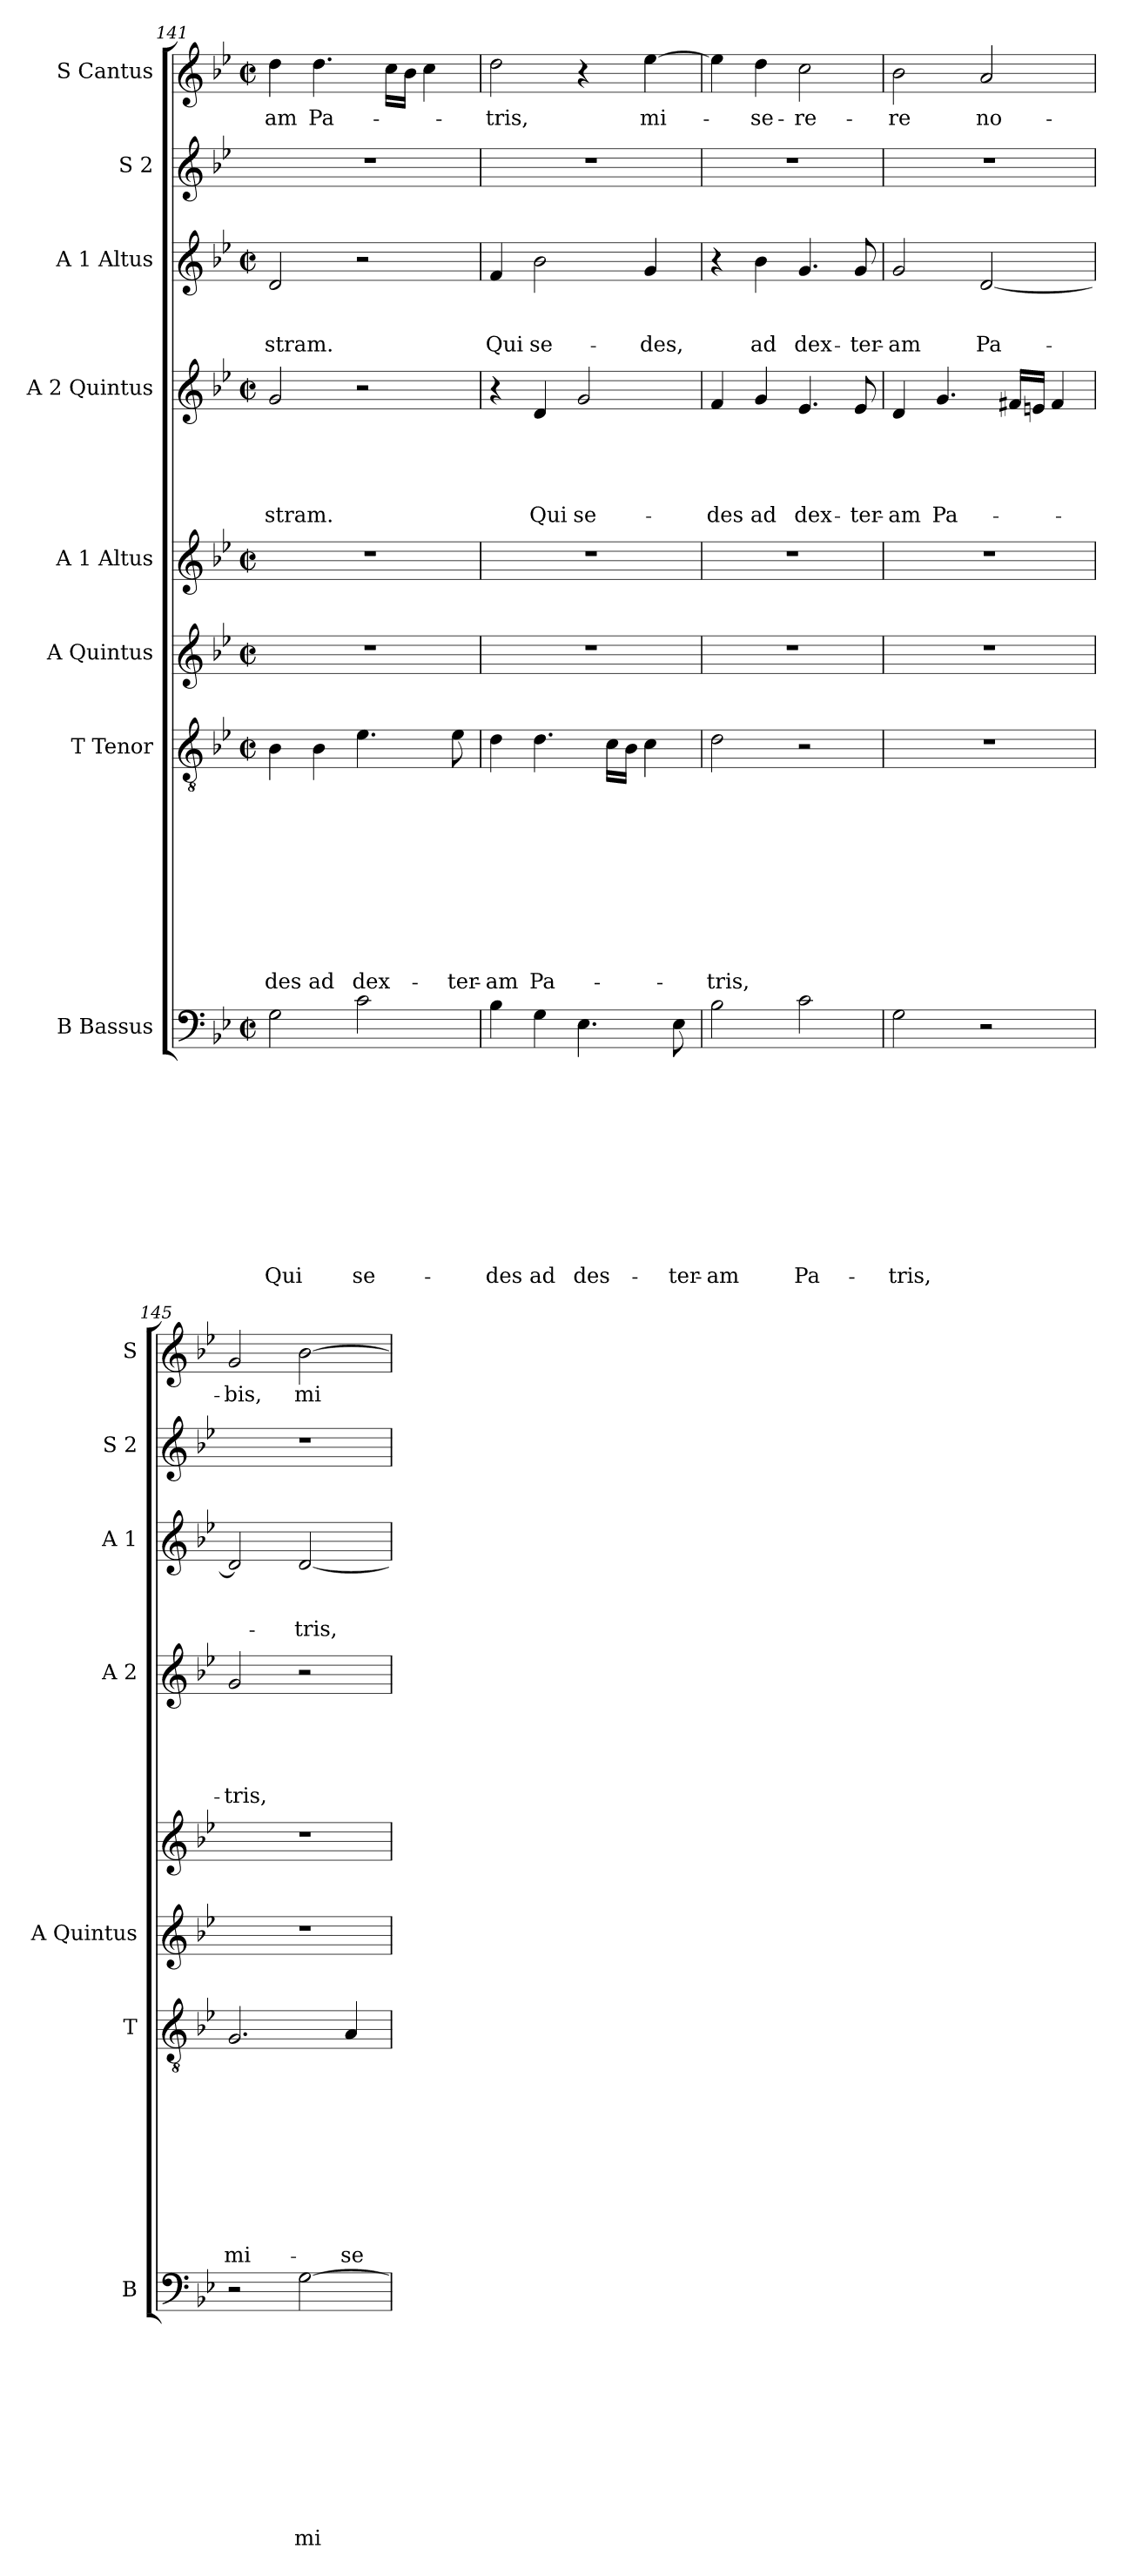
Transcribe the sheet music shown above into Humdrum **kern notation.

**kern	**text	**text	**text	**text	**text	**text	**text	**text	**text	**text	**text	**kern	**text	**text	**text	**text	**text	**text	**text	**text	**text	**text	**kern	**kern	**kern	**text	**text	**text	**text	**text	**kern	**text	**text	**text	**kern	**kern	**text
*part8	*part8	*part8	*part8	*part8	*part8	*part8	*part8	*part8	*part8	*part8	*part8	*part7	*part7	*part7	*part7	*part7	*part7	*part7	*part7	*part7	*part7	*part7	*part6	*part5	*part4	*part4	*part4	*part4	*part4	*part4	*part3	*part3	*part3	*part3	*part2	*part1	*part1
*staff8	*staff8	*staff8	*staff8	*staff8	*staff8	*staff8	*staff8	*staff8	*staff8	*staff8	*staff8	*staff7	*staff7	*staff7	*staff7	*staff7	*staff7	*staff7	*staff7	*staff7	*staff7	*staff7	*staff6	*staff5	*staff4	*staff4	*staff4	*staff4	*staff4	*staff4	*staff3	*staff3	*staff3	*staff3	*staff2	*staff1	*staff1
*I"B Bassus	*	*	*	*	*	*	*	*	*	*	*	*I"T Tenor	*	*	*	*	*	*	*	*	*	*	*I"A Quintus	*I"A 1 Altus	*I"A 2 Quintus	*	*	*	*	*	*I"A 1 Altus	*	*	*	*I"S 2	*I"S Cantus	*
*I'B	*	*	*	*	*	*	*	*	*	*	*	*I'T	*	*	*	*	*	*	*	*	*	*	*I'A Quintus	*	*I'A 2	*	*	*	*	*	*I'A 1	*	*	*	*I'S 2	*I'S	*
*clefF4	*	*	*	*	*	*	*	*	*	*	*	*clefGv2	*	*	*	*	*	*	*	*	*	*	*clefG2	*clefG2	*clefG2	*	*	*	*	*	*clefG2	*	*	*	*clefG2	*clefG2	*
*k[b-e-]	*	*	*	*	*	*	*	*	*	*	*	*k[b-e-]	*	*	*	*	*	*	*	*	*	*	*k[b-e-]	*k[b-e-]	*k[b-e-]	*	*	*	*	*	*k[b-e-]	*	*	*	*k[b-e-]	*k[b-e-]	*
*B-:	*	*	*	*	*	*	*	*	*	*	*	*B-:	*	*	*	*	*	*	*	*	*	*	*B-:	*B-:	*B-:	*	*	*	*	*	*B-:	*	*	*	*B-:	*B-:	*
*M2/2	*	*	*	*	*	*	*	*	*	*	*	*M2/2	*	*	*	*	*	*	*	*	*	*	*M2/2	*M2/2	*M2/2	*	*	*	*	*	*M2/2	*	*	*	*	*M2/2	*
*met(c|)	*	*	*	*	*	*	*	*	*	*	*	*met(c|)	*	*	*	*	*	*	*	*	*	*	*met(c|)	*met(c|)	*met(c|)	*	*	*	*	*	*met(c|)	*	*	*	*	*met(c|)	*
=141	=141	=141	=141	=141	=141	=141	=141	=141	=141	=141	=141	=141	=141	=141	=141	=141	=141	=141	=141	=141	=141	=141	=141	=141	=141	=141	=141	=141	=141	=141	=141	=141	=141	=141	=141	=141	=141
!	!	!	!	!	!	!	!	!	!	!	!LO:LY:b	!	!	!	!	!	!	!	!	!	!	!LO:LY:b	!	!	!	!	!	!	!	!LO:LY:b	!	!	!	!LO:LY:b	!	!	!LO:LY:b
2G\	.	.	.	.	.	.	.	.	.	.	Qui	4B-\	.	.	.	.	.	.	.	.	.	-des	1r	1r	2g/	.	.	.	.	-stram.	2d/	.	.	-stram.	1r	4dd\	-am
!	!	!	!	!	!	!	!	!	!	!	!	!	!	!	!	!	!	!	!	!	!	!LO:LY:b	!	!	!	!	!	!	!	!	!	!	!	!	!	!	!LO:LY:b
.	.	.	.	.	.	.	.	.	.	.	.	4B-\	.	.	.	.	.	.	.	.	.	ad	.	.	.	.	.	.	.	.	.	.	.	.	.	4.dd\	Pa-
!	!	!	!	!	!	!	!	!	!	!	!LO:LY:b	!	!	!	!	!	!	!	!	!	!	!LO:LY:b	!	!	!	!	!	!	!	!	!	!	!	!	!	!	!
2c\	.	.	.	.	.	.	.	.	.	.	se-	4.e-\	.	.	.	.	.	.	.	.	.	dex-	.	.	2r	.	.	.	.	.	2r	.	.	.	.	.	.
.	.	.	.	.	.	.	.	.	.	.	.	.	.	.	.	.	.	.	.	.	.	.	.	.	.	.	.	.	.	.	.	.	.	.	.	16cc\LL	.
.	.	.	.	.	.	.	.	.	.	.	.	.	.	.	.	.	.	.	.	.	.	.	.	.	.	.	.	.	.	.	.	.	.	.	.	16b-\JJ	.
.	.	.	.	.	.	.	.	.	.	.	.	.	.	.	.	.	.	.	.	.	.	.	.	.	.	.	.	.	.	.	.	.	.	.	.	4cc\	.
!	!	!	!	!	!	!	!	!	!	!	!	!	!	!	!	!	!	!	!	!	!	!LO:LY:b	!	!	!	!	!	!	!	!	!	!	!	!	!	!	!
.	.	.	.	.	.	.	.	.	.	.	.	8e-\	.	.	.	.	.	.	.	.	.	-ter-	.	.	.	.	.	.	.	.	.	.	.	.	.	.	.
=142	=142	=142	=142	=142	=142	=142	=142	=142	=142	=142	=142	=142	=142	=142	=142	=142	=142	=142	=142	=142	=142	=142	=142	=142	=142	=142	=142	=142	=142	=142	=142	=142	=142	=142	=142	=142	=142
!	!	!	!	!	!	!	!	!	!	!	!LO:LY:b	!	!	!	!	!	!	!	!	!	!	!LO:LY:b	!	!	!	!	!	!	!	!	!	!	!	!LO:LY:b	!	!	!LO:LY:b
4B-\	.	.	.	.	.	.	.	.	.	.	-des	4d\	.	.	.	.	.	.	.	.	.	-am	1r	1r	4r	.	.	.	.	.	4f/	.	.	Qui	1r	2dd\	-tris,
!	!	!	!	!	!	!	!	!	!	!	!LO:LY:b	!	!	!	!	!	!	!	!	!	!	!LO:LY:b	!	!	!	!	!	!	!	!LO:LY:b	!	!	!	!LO:LY:b	!	!	!
4G\	.	.	.	.	.	.	.	.	.	.	ad	4.d\	.	.	.	.	.	.	.	.	.	Pa-	.	.	4d/	.	.	.	.	Qui	2b-\	.	.	se-	.	.	.
!	!	!	!	!	!	!	!	!	!	!	!LO:LY:b	!	!	!	!	!	!	!	!	!	!	!	!	!	!	!	!	!	!	!LO:LY:b	!	!	!	!	!	!	!
4.E-\	.	.	.	.	.	.	.	.	.	.	des-	.	.	.	.	.	.	.	.	.	.	.	.	.	2g/	.	.	.	.	se-	.	.	.	.	.	4r	.
.	.	.	.	.	.	.	.	.	.	.	.	16c\LL	.	.	.	.	.	.	.	.	.	.	.	.	.	.	.	.	.	.	.	.	.	.	.	.	.
.	.	.	.	.	.	.	.	.	.	.	.	16B-\JJ	.	.	.	.	.	.	.	.	.	.	.	.	.	.	.	.	.	.	.	.	.	.	.	.	.
!	!	!	!	!	!	!	!	!	!	!	!	!	!	!	!	!	!	!	!	!	!	!	!	!	!	!	!	!	!	!	!	!	!	!LO:LY:b	!	!	!LO:LY:b
.	.	.	.	.	.	.	.	.	.	.	.	4c\	.	.	.	.	.	.	.	.	.	.	.	.	.	.	.	.	.	.	4g/	.	.	-des,	.	[<4ee-\	mi-
!	!	!	!	!	!	!	!	!	!	!	!LO:LY:b	!	!	!	!	!	!	!	!	!	!	!	!	!	!	!	!	!	!	!	!	!	!	!	!	!	!
8E-\	.	.	.	.	.	.	.	.	.	.	-ter-	.	.	.	.	.	.	.	.	.	.	.	.	.	.	.	.	.	.	.	.	.	.	.	.	.	.
!!LO:LB:g=z
=143	=143	=143	=143	=143	=143	=143	=143	=143	=143	=143	=143	=143	=143	=143	=143	=143	=143	=143	=143	=143	=143	=143	=143	=143	=143	=143	=143	=143	=143	=143	=143	=143	=143	=143	=143	=143	=143
!	!	!	!	!	!	!	!	!	!	!	!LO:LY:b	!	!	!	!	!	!	!	!	!	!	!LO:LY:b	!	!	!	!	!	!	!	!LO:LY:b	!	!	!	!	!	!	!
2B-\	.	.	.	.	.	.	.	.	.	.	-am	2d\	.	.	.	.	.	.	.	.	.	-tris,	1r	1r	4f/	.	.	.	.	-des	4r	.	.	.	1r	4ee-\]	.
!	!	!	!	!	!	!	!	!	!	!	!	!	!	!	!	!	!	!	!	!	!	!	!	!	!	!	!	!	!	!LO:LY:b	!	!	!	!LO:LY:b	!	!	!LO:LY:b
.	.	.	.	.	.	.	.	.	.	.	.	.	.	.	.	.	.	.	.	.	.	.	.	.	4g/	.	.	.	.	ad	4b-\	.	.	ad	.	4dd\	-se-
!	!	!	!	!	!	!	!	!	!	!	!LO:LY:b	!	!	!	!	!	!	!	!	!	!	!	!	!	!	!	!	!	!	!LO:LY:b	!	!	!	!LO:LY:b	!	!	!LO:LY:b
2c\	.	.	.	.	.	.	.	.	.	.	Pa-	2r	.	.	.	.	.	.	.	.	.	.	.	.	4.e-/	.	.	.	.	dex-	4.g/	.	.	dex-	.	2cc\	-re-
!	!	!	!	!	!	!	!	!	!	!	!	!	!	!	!	!	!	!	!	!	!	!	!	!	!	!	!	!	!	!LO:LY:b	!	!	!	!LO:LY:b	!	!	!
.	.	.	.	.	.	.	.	.	.	.	.	.	.	.	.	.	.	.	.	.	.	.	.	.	8e-/	.	.	.	.	-ter-	8g/	.	.	-ter-	.	.	.
=144	=144	=144	=144	=144	=144	=144	=144	=144	=144	=144	=144	=144	=144	=144	=144	=144	=144	=144	=144	=144	=144	=144	=144	=144	=144	=144	=144	=144	=144	=144	=144	=144	=144	=144	=144	=144	=144
!	!	!	!	!	!	!	!	!	!	!	!LO:LY:b	!	!	!	!	!	!	!	!	!	!	!	!	!	!	!	!	!	!	!LO:LY:b	!	!	!	!LO:LY:b	!	!	!LO:LY:b
2G\	.	.	.	.	.	.	.	.	.	.	-tris,	1r	.	.	.	.	.	.	.	.	.	.	1r	1r	4d/	.	.	.	.	-am	2g/	.	.	-am	1r	2b-\	-re
!	!	!	!	!	!	!	!	!	!	!	!	!	!	!	!	!	!	!	!	!	!	!	!	!	!	!	!	!	!	!LO:LY:b	!	!	!	!	!	!	!
.	.	.	.	.	.	.	.	.	.	.	.	.	.	.	.	.	.	.	.	.	.	.	.	.	4.g/	.	.	.	.	Pa-	.	.	.	.	.	.	.
!	!	!	!	!	!	!	!	!	!	!	!	!	!	!	!	!	!	!	!	!	!	!	!	!	!	!	!	!	!	!	!	!	!	!LO:LY:b	!	!	!LO:LY:b
2r	.	.	.	.	.	.	.	.	.	.	.	.	.	.	.	.	.	.	.	.	.	.	.	.	.	.	.	.	.	.	[<2d/	.	.	Pa-	.	2a/	no-
.	.	.	.	.	.	.	.	.	.	.	.	.	.	.	.	.	.	.	.	.	.	.	.	.	16f#X/LL	.	.	.	.	.	.	.	.	.	.	.	.
.	.	.	.	.	.	.	.	.	.	.	.	.	.	.	.	.	.	.	.	.	.	.	.	.	16en/JJ	.	.	.	.	.	.	.	.	.	.	.	.
.	.	.	.	.	.	.	.	.	.	.	.	.	.	.	.	.	.	.	.	.	.	.	.	.	4f#/	.	.	.	.	.	.	.	.	.	.	.	.
=145	=145	=145	=145	=145	=145	=145	=145	=145	=145	=145	=145	=145	=145	=145	=145	=145	=145	=145	=145	=145	=145	=145	=145	=145	=145	=145	=145	=145	=145	=145	=145	=145	=145	=145	=145	=145	=145
!	!	!	!	!	!	!	!	!	!	!	!	!	!	!	!	!	!	!	!	!	!	!LO:LY:b	!	!	!	!	!	!	!	!LO:LY:b	!	!	!	!	!	!	!LO:LY:b
2r	.	.	.	.	.	.	.	.	.	.	.	2.G/	.	.	.	.	.	.	.	.	.	mi-	1r	1r	2g/	.	.	.	.	-tris,-	2d/]	.	.	.	1r	2g/	-bis,
!	!	!	!	!	!	!	!	!	!	!	!LO:LY:b	!	!	!	!	!	!	!	!	!	!	!	!	!	!	!	!	!	!	!	!	!	!	!LO:LY:b	!	!	!LO:LY:b
[>2G\	.	.	.	.	.	.	.	.	.	.	mi-	.	.	.	.	.	.	.	.	.	.	.	.	.	2r	.	.	.	.	.	[<2d/	.	.	-tris,	.	[>2b-\	mi-
!	!	!	!	!	!	!	!	!	!	!	!	!	!	!	!	!	!	!	!	!	!	!LO:LY:b	!	!	!	!	!	!	!	!	!	!	!	!	!	!	!
.	.	.	.	.	.	.	.	.	.	.	.	4A/	.	.	.	.	.	.	.	.	.	-se-	.	.	.	.	.	.	.	.	.	.	.	.	.	.	.
=	=	=	=	=	=	=	=	=	=	=	=	=	=	=	=	=	=	=	=	=	=	=	=	=	=	=	=	=	=	=	=	=	=	=	=	=	=
*-	*-	*-	*-	*-	*-	*-	*-	*-	*-	*-	*-	*-	*-	*-	*-	*-	*-	*-	*-	*-	*-	*-	*-	*-	*-	*-	*-	*-	*-	*-	*-	*-	*-	*-	*-	*-	*-
